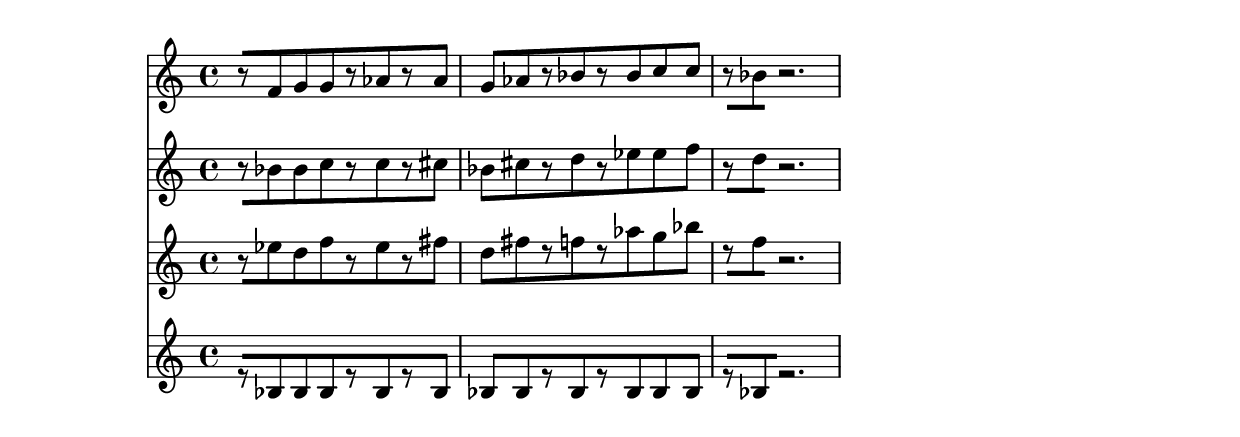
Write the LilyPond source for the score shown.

% 2017-09-17 00:06

\version "2.19.54"
\language "english"

\header {}

\layout {}

\paper {}

\score {
    <<
        {
            {
                r8 [
                f'8
                g'8
                g'8
                r8
                af'8
                r8
                af'8 ]
                g'8 [
                af'8
                r8
                bf'8
                r8
                bf'8
                c''8
                c''8 ]
                r8 [
                bf'8
                r2. ]
            }
        }
        {
            {
                r8 [
                bf'8
                bf'8
                c''8
                r8
                c''8
                r8
                cs''8 ]
                bf'8 [
                cs''8
                r8
                d''8
                r8
                ef''8
                ef''8
                f''8 ]
                r8 [
                d''8
                r2. ]
            }
        }
        {
            {
                r8 [
                ef''8
                d''8
                f''8
                r8
                ef''8
                r8
                fs''8 ]
                d''8 [
                fs''8
                r8
                f''8
                r8
                af''8
                g''8
                bf''8 ]
                r8 [
                f''8
                r2. ]
            }
        }
        {
            {
                r8 [
                bf8
                bf8
                bf8
                r8
                bf8
                r8
                bf8 ]
                bf8 [
                bf8
                r8
                bf8
                r8
                bf8
                bf8
                bf8 ]
                r8 [
                bf8
                r2. ]
            }
        }
    >>
}